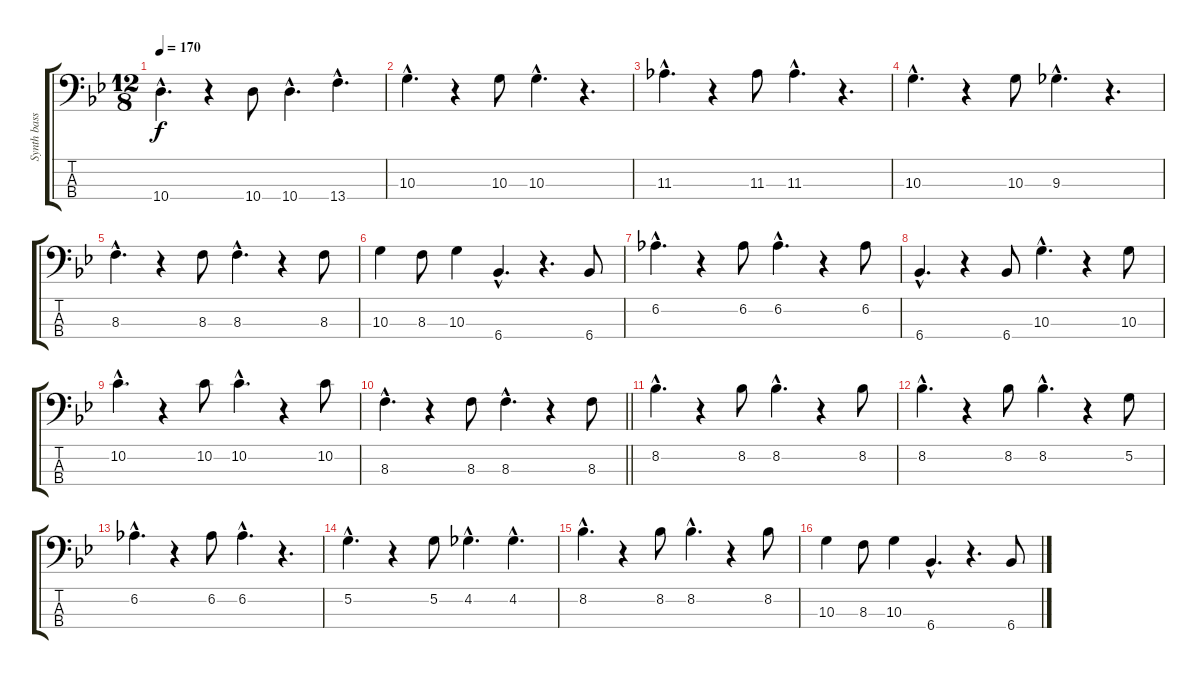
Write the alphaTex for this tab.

\track ("Synth bass" "Synth bass") {instrument synthbass1}
\staff {score tabs}
\tuning (G2 D2 A1 E1) {hide}
\ts (12 8)
\tempo 170
\clef f4
\ks bb
10.4{hac}.4{d dy f} r.4 10.4.8 10.4{hac}.4{d} 13.4{hac}.4{d} |
10.3{hac}.4{d} r.4 10.3.8 10.3{hac}.4{d} r.4{d} |
11.3{hac}.4{d} r.4 11.3.8 11.3{hac}.4{d} r.4{d} |
10.3{hac}.4{d} r.4 10.3.8 9.3{hac}.4{d} r.4{d} |
8.3{hac}.4{d} r.4 8.3.8 8.3{hac}.4{d} r.4 8.3.8 |
10.3.4 8.3.8 10.3.4 6.4{hac}.4{d} r.4{d} 6.4.8 |
6.2{hac}.4{d} r.4 6.2.8 6.2{hac}.4{d} r.4 6.2.8 |
6.4{hac}.4{d} r.4 6.4.8 10.3{hac}.4{d} r.4 10.3.8 |
10.2{hac}.4{d} r.4 10.2.8 10.2{hac}.4{d} r.4 10.2.8 |
\barLineRight lightlight
8.3{hac}.4{d} r.4 8.3.8 8.3{hac}.4{d} r.4 8.3.8 |
8.2{hac}.4{d} r.4 8.2.8 8.2{hac}.4{d} r.4 8.2.8 |
8.2{hac}.4{d} r.4 8.2.8 8.2{hac}.4{d} r.4 5.2.8 |
6.2{hac}.4{d} r.4 6.2.8 6.2{hac}.4{d} r.4{d} |
5.2{hac}.4{d} r.4 5.2.8 4.2{hac}.4{d} 4.2{hac}.4{d} |
8.2{hac}.4{d} r.4 8.2.8 8.2{hac}.4{d} r.4 8.2.8 |
10.3.4 8.3.8 10.3.4 6.4{hac}.4{d} r.4{d} 6.4.8
